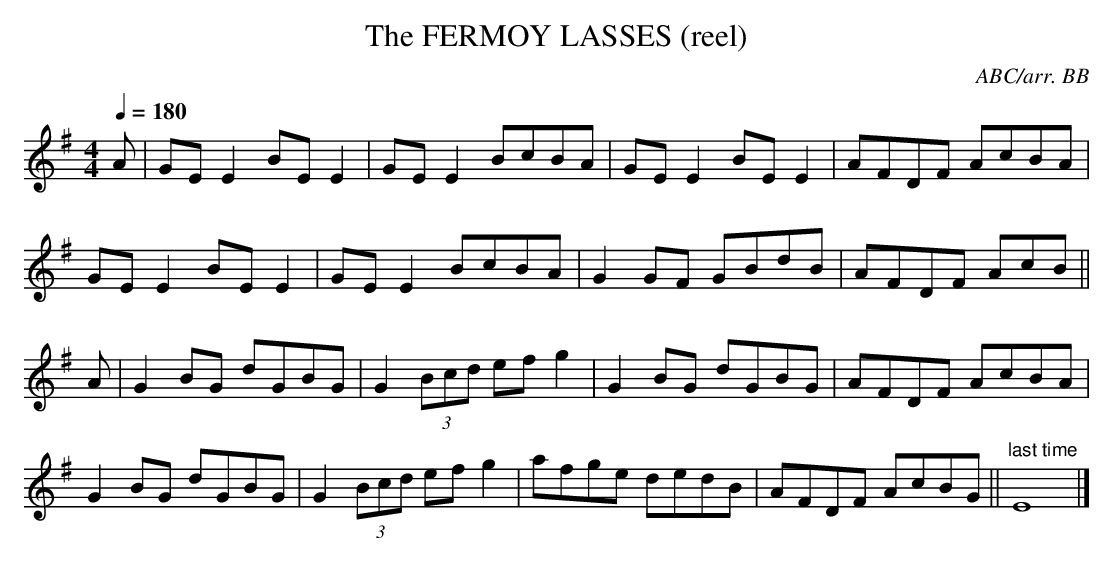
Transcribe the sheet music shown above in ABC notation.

X:1
T:FERMOY LASSES (reel), The
C:ABC/arr. BB
M:4/4
L:1/8
Q:1/4=180
K:G
A|GE E2 BE E2|GE E2 BcBA|GE E2 BE E2|AFDF AcBA|
GE E2 BE E2|GE E2 BcBA|G2GF GBdB|AFDF AcB||
A|G2BG dGBG|G2 (3Bcd efg2|G2BG dGBG|AFDF AcBA|
G2BG dGBG|G2 (3Bcd efg2|afge dedB|AFDF AcBG ||\
"last time"E8|]
